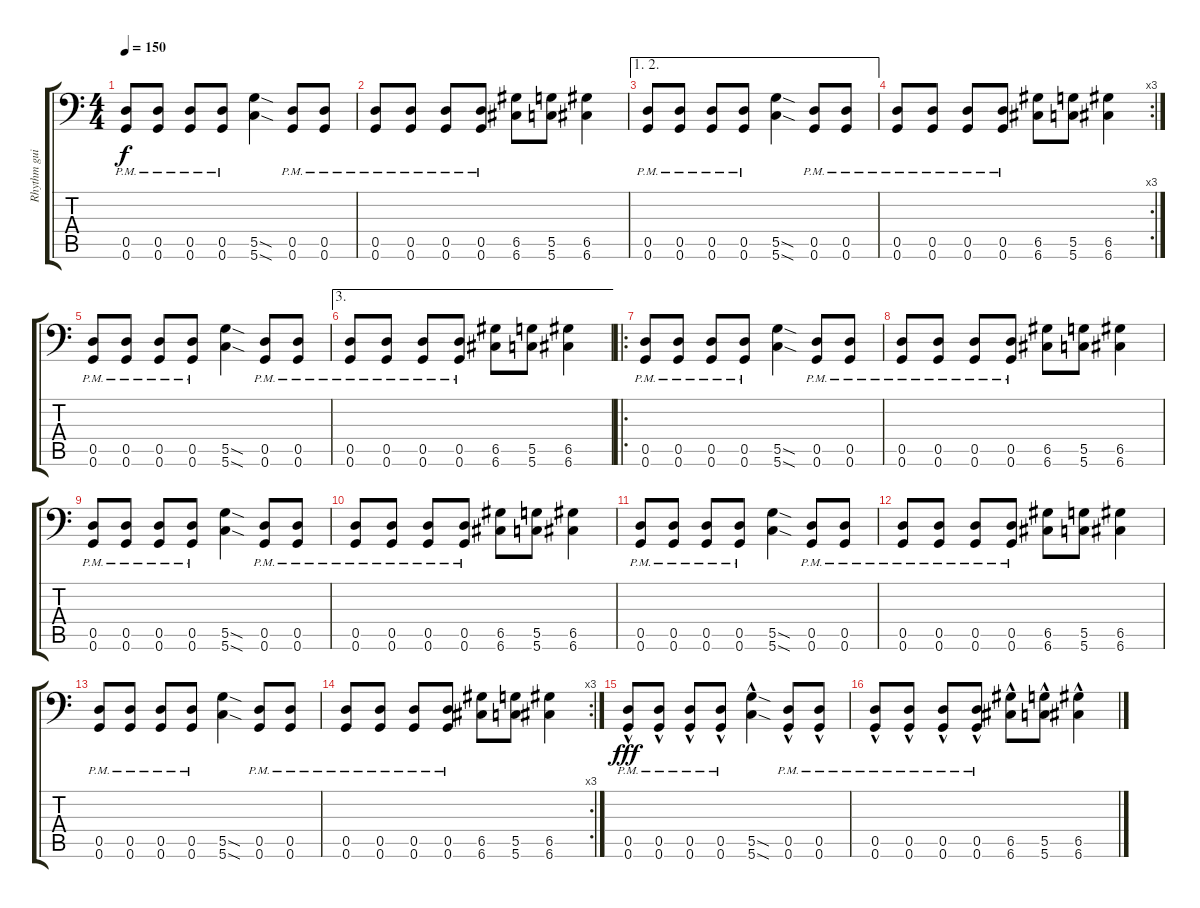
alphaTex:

\track ("Rhythm guitar" "Rhythm gui") {instrument distortionguitar}
\staff {score tabs}
\tuning (A3 E3 C3 G2 D2 G1) {hide}
\ts (4 4)
\tempo 150
\clef f4
\ks c
(0.5{pm} 0.6{pm}).8{dy f} (0.5{pm} 0.6{pm}).8 (0.5{pm} 0.6{pm}).8 (0.5{pm} 0.6{pm}).8 (5.5{sod} 5.6{sod}).4 (0.5{pm} 0.6{pm}).8 (0.5{pm} 0.6{pm}).8 |
(0.5{pm} 0.6{pm}).8 (0.5{pm} 0.6{pm}).8 (0.5{pm} 0.6{pm}).8 (0.5{pm} 0.6{pm}).8 (6.5 6.6).8 (5.5 5.6).8 (6.5 6.6).4 |
\ae (1 2)
(0.5{pm} 0.6{pm}).8 (0.5{pm} 0.6{pm}).8 (0.5{pm} 0.6{pm}).8 (0.5{pm} 0.6{pm}).8 (5.5{sod} 5.6{sod}).4 (0.5{pm} 0.6{pm}).8 (0.5{pm} 0.6{pm}).8 |
\rc 3
(0.5{pm} 0.6{pm}).8 (0.5{pm} 0.6{pm}).8 (0.5{pm} 0.6{pm}).8 (0.5{pm} 0.6{pm}).8 (6.5 6.6).8 (5.5 5.6).8 (6.5 6.6).4 |
(0.5{pm} 0.6{pm}).8 (0.5{pm} 0.6{pm}).8 (0.5{pm} 0.6{pm}).8 (0.5{pm} 0.6{pm}).8 (5.5{sod} 5.6{sod}).4 (0.5{pm} 0.6{pm}).8 (0.5{pm} 0.6{pm}).8 |
\ae 3
(0.5{pm} 0.6{pm}).8 (0.5{pm} 0.6{pm}).8 (0.5{pm} 0.6{pm}).8 (0.5{pm} 0.6{pm}).8 (6.5 6.6).8 (5.5 5.6).8 (6.5 6.6).4 |
\ro
(0.5{pm} 0.6{pm}).8 (0.5{pm} 0.6{pm}).8 (0.5{pm} 0.6{pm}).8 (0.5{pm} 0.6{pm}).8 (5.5{sod} 5.6{sod}).4 (0.5{pm} 0.6{pm}).8 (0.5{pm} 0.6{pm}).8 |
(0.5{pm} 0.6{pm}).8 (0.5{pm} 0.6{pm}).8 (0.5{pm} 0.6{pm}).8 (0.5{pm} 0.6{pm}).8 (6.5 6.6).8 (5.5 5.6).8 (6.5 6.6).4 |
(0.5{pm} 0.6{pm}).8 (0.5{pm} 0.6{pm}).8 (0.5{pm} 0.6{pm}).8 (0.5{pm} 0.6{pm}).8 (5.5{sod} 5.6{sod}).4 (0.5{pm} 0.6{pm}).8 (0.5{pm} 0.6{pm}).8 |
(0.5{pm} 0.6{pm}).8 (0.5{pm} 0.6{pm}).8 (0.5{pm} 0.6{pm}).8 (0.5{pm} 0.6{pm}).8 (6.5 6.6).8 (5.5 5.6).8 (6.5 6.6).4 |
(0.5{pm} 0.6{pm}).8 (0.5{pm} 0.6{pm}).8 (0.5{pm} 0.6{pm}).8 (0.5{pm} 0.6{pm}).8 (5.5{sod} 5.6{sod}).4 (0.5{pm} 0.6{pm}).8 (0.5{pm} 0.6{pm}).8 |
(0.5{pm} 0.6{pm}).8 (0.5{pm} 0.6{pm}).8 (0.5{pm} 0.6{pm}).8 (0.5{pm} 0.6{pm}).8 (6.5 6.6).8 (5.5 5.6).8 (6.5 6.6).4 |
(0.5{pm} 0.6{pm}).8 (0.5{pm} 0.6{pm}).8 (0.5{pm} 0.6{pm}).8 (0.5{pm} 0.6{pm}).8 (5.5{sod} 5.6{sod}).4 (0.5{pm} 0.6{pm}).8 (0.5{pm} 0.6{pm}).8 |
\rc 3
(0.5{pm} 0.6{pm}).8 (0.5{pm} 0.6{pm}).8 (0.5{pm} 0.6{pm}).8 (0.5{pm} 0.6{pm}).8 (6.5 6.6).8 (5.5 5.6).8 (6.5 6.6).4 |
(0.5{hac pm} 0.6{hac pm}).8{dy fff} (0.5{hac pm} 0.6{hac pm}).8 (0.5{hac pm} 0.6{hac pm}).8 (0.5{hac pm} 0.6{hac pm}).8 (5.5{sod hac} 5.6{sod hac}).4 (0.5{hac pm} 0.6{hac pm}).8 (0.5{hac pm} 0.6{hac pm}).8 |
(0.5{hac pm} 0.6{hac pm}).8 (0.5{hac pm} 0.6{hac pm}).8 (0.5{hac pm} 0.6{hac pm}).8 (0.5{hac pm} 0.6{hac pm}).8 (6.5{hac} 6.6{hac}).8 (5.5{hac} 5.6{hac}).8 (6.5{hac} 6.6{hac}).4
